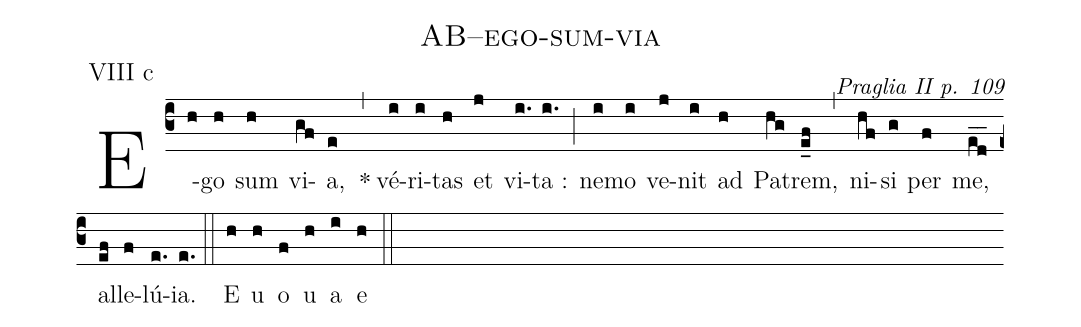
name: AB--ego-sum-via;
commentary: Praglia II p. 109;
annotation: VIII c;
%%
(c3) E(h)go(h) sum(h) vi(gf)a, (e)*(,)
vé(i)ri(i)tas(h) et(j) vi(i.)ta :(i.) (;)
ne(i)mo(i) ve(j)nit(i) ad(h) Pa(hg)trem,(e_f) (,)
ni(hf)si(g) per(f) me,(ed__) al(ef)le(f)lú(e.)ia.(e.) (::) E(h) u(h) o(f) u(h) a(i) e(h) (::)
